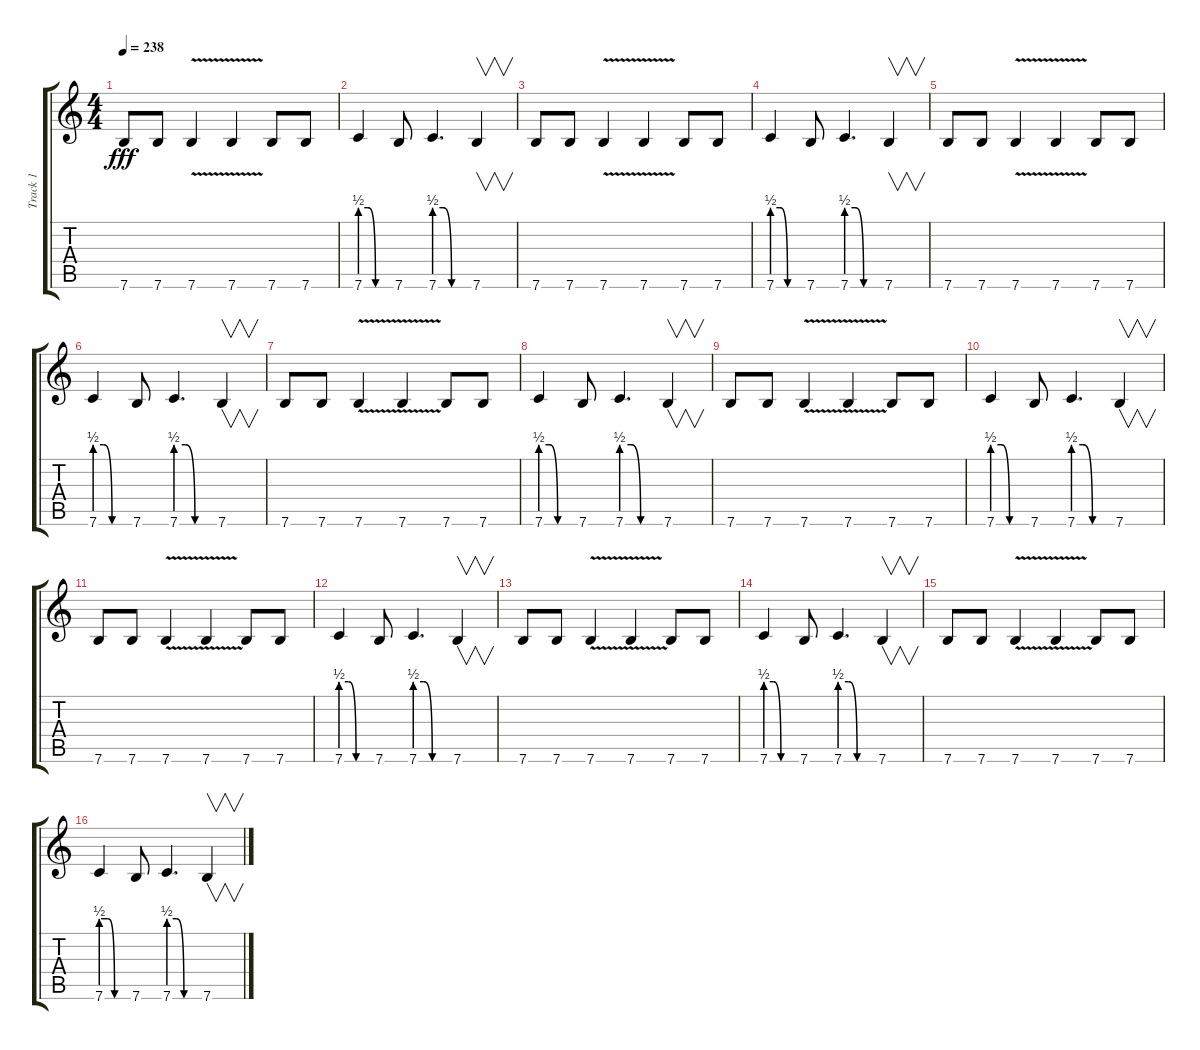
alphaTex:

\track ("Track 1" "Track 1") {instrument overdrivenguitar}
\staff {score tabs}
\tuning (E4 B3 G3 D3 A2 E2) {hide}
\ts (4 4)
\tempo 238
\clef g2
\ks c
7.6.8{dy fff} 7.6.8 7.6{v}.4 7.6{v}.4 7.6.8 7.6.8 |
7.6{be (custom 0 2 15 2 30 0 60 0)}.4 7.6.8 7.6{be (custom 0 2 15 2 30 0 60 0)}.4{d} 7.6.4{v} |
7.6.8 7.6.8 7.6{v}.4 7.6{v}.4 7.6.8 7.6.8 |
7.6{be (custom 0 2 15 2 30 0 60 0)}.4 7.6.8 7.6{be (custom 0 2 15 2 30 0 60 0)}.4{d} 7.6.4{v} |
7.6.8 7.6.8 7.6{v}.4 7.6{v}.4 7.6.8 7.6.8 |
7.6{be (custom 0 2 15 2 30 0 60 0)}.4 7.6.8 7.6{be (custom 0 2 15 2 30 0 60 0)}.4{d} 7.6.4{v} |
7.6.8 7.6.8 7.6{v}.4 7.6{v}.4 7.6.8 7.6.8 |
7.6{be (custom 0 2 15 2 30 0 60 0)}.4 7.6.8 7.6{be (custom 0 2 15 2 30 0 60 0)}.4{d} 7.6.4{v} |
7.6.8 7.6.8 7.6{v}.4 7.6{v}.4 7.6.8 7.6.8 |
7.6{be (custom 0 2 15 2 30 0 60 0)}.4{volume 11} 7.6.8 7.6{be (custom 0 2 15 2 30 0 60 0)}.4{d} 7.6.4{v} |
7.6.8 7.6.8 7.6{v}.4 7.6{v}.4 7.6.8 7.6.8 |
7.6{be (custom 0 2 15 2 30 0 60 0)}.4 7.6.8 7.6{be (custom 0 2 15 2 30 0 60 0)}.4{d} 7.6.4{v} |
7.6.8 7.6.8 7.6{v}.4 7.6{v}.4 7.6.8 7.6.8 |
7.6{be (custom 0 2 15 2 30 0 60 0)}.4 7.6.8 7.6{be (custom 0 2 15 2 30 0 60 0)}.4{d} 7.6.4{v} |
7.6.8 7.6.8 7.6{v}.4 7.6{v}.4 7.6.8 7.6.8 |
7.6{be (custom 0 2 15 2 30 0 60 0)}.4 7.6.8 7.6{be (custom 0 2 15 2 30 0 60 0)}.4{d} 7.6.4{v}
